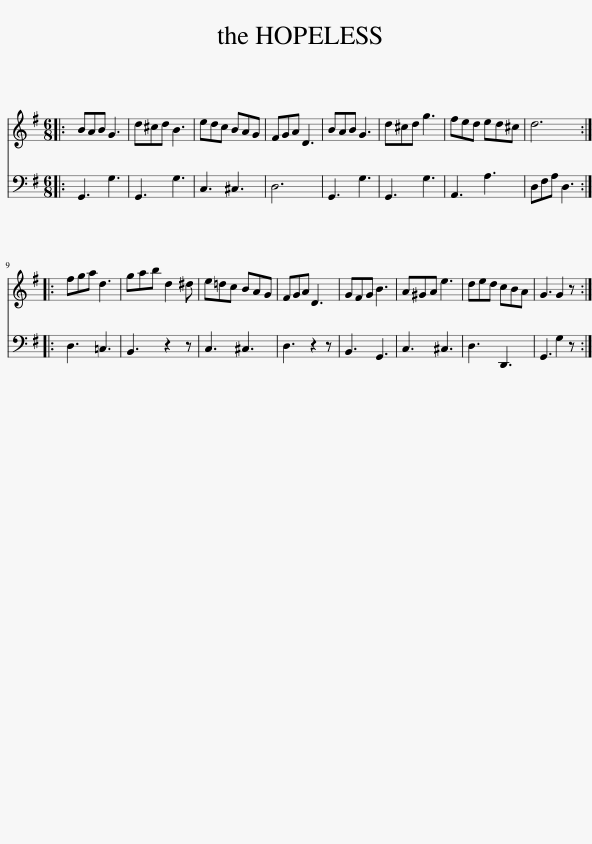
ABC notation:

X:1
%%score 1 2
L:1/8
M:6/8
I:linebreak $
K:G
V:1 treble
V:2 bass
V:1
|: BAB G3 | d^cd B3 | edc BAG | FGA D3 | BAB G3 | %5
 d^cd g3 | fed ed^c | d6 ::$ fga d3 | gab d2 ^d | %10
 e=dc BAG | FGA D3 | GFG B3 | A^GA e3 | ded cBA | %15
 G3 G2 z :| %16
V:2
|: G,,3 G,3 | G,,3 G,3 | C,3 ^C,3 | D,6 | G,,3 G,3 | %5
 G,,3 G,3 | A,,3 A,3 | D,F,A, D,3 ::$ D,3 =C,3 | B,,3 z2 z | %10
 C,3 ^C,3 | D,3 z2 z | B,,3 G,,3 | C,3 ^C,3 | D,3 D,,3 | %15
 G,,3 G,2 z :| %16
